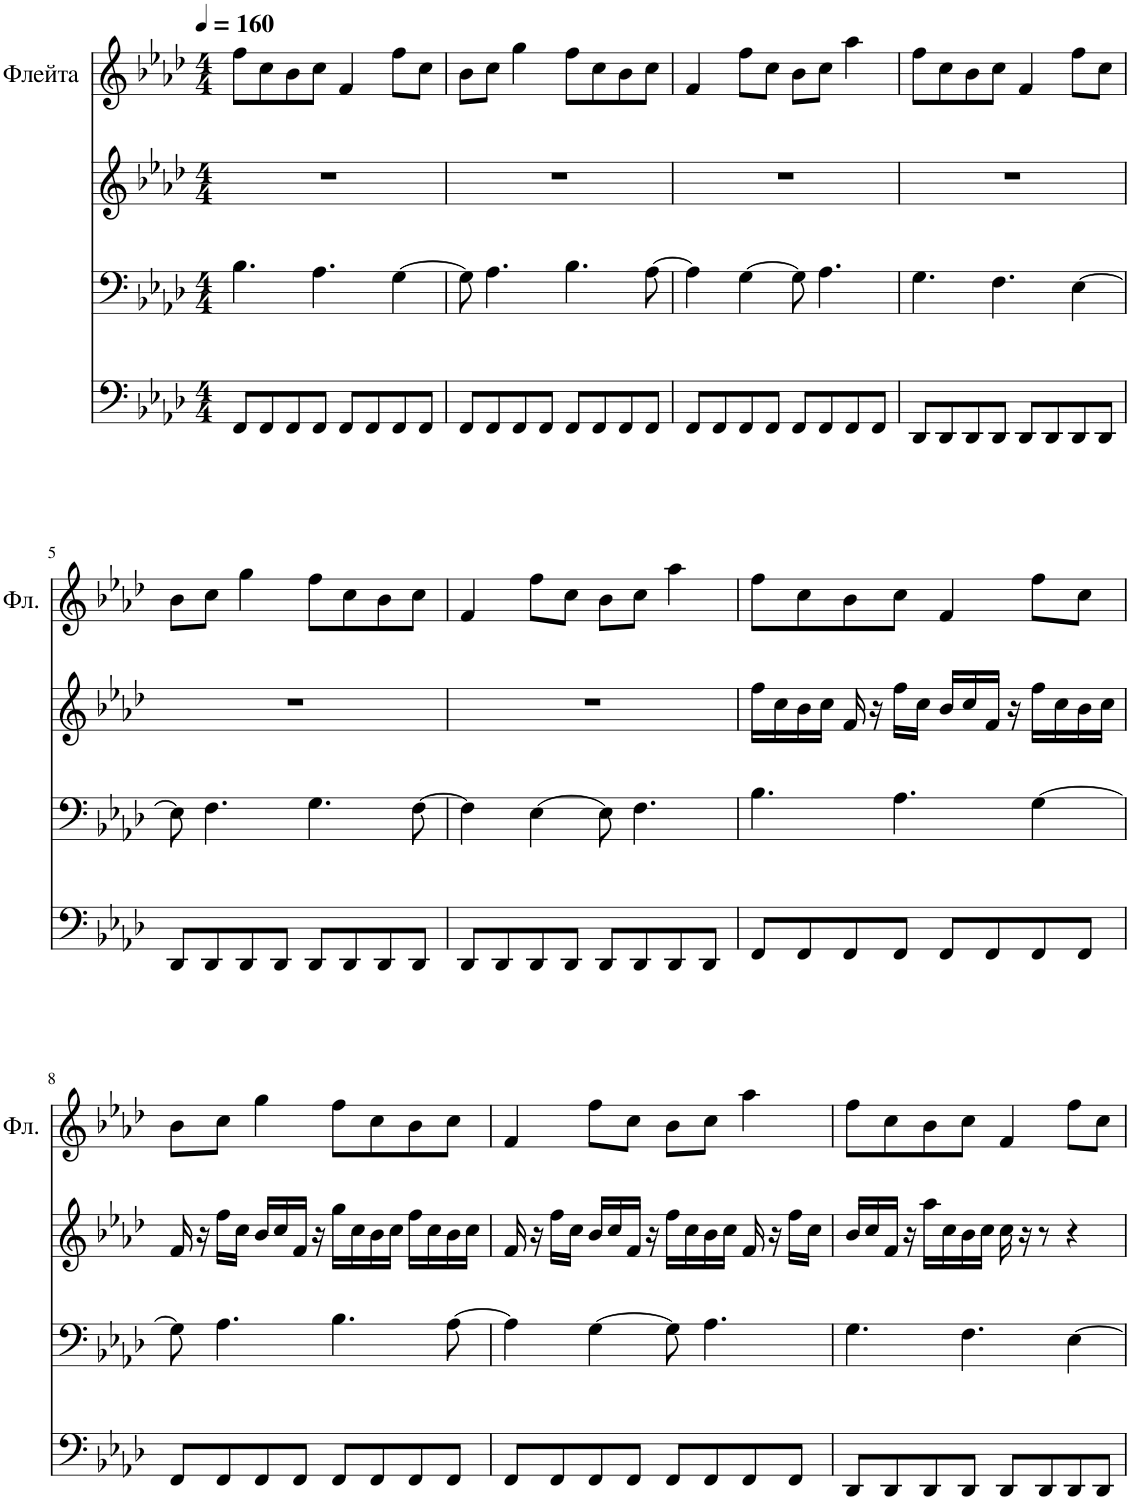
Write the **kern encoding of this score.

**kern	**kern	**kern	**kern
*part3	*part2	*part2	*part1
*staff4	*staff3	*staff2	*staff1
*I"Фортепиано	*I"Piano	*	*I"Флейта
*	*I'Pno	*	*
*clefF4	*clefF4	*clefG2	*clefG2
*k[b-e-a-d-]	*k[b-e-a-d-]	*k[b-e-a-d-]	*k[b-e-a-d-]
*M4/4	*M4/4	*M4/4	*M4/4
*MM160	*MM160	*MM160	*MM160
=1	=1	=1	=1
8FF/L	4.B-\	1r	8ff\L
8FF/	.	.	8cc\
8FF/	.	.	8b-\
8FF/J	4.A-\	.	8cc\J
8FF/L	.	.	4f/
8FF/	.	.	.
8FF/	[4G\	.	8ff\L
8FF/J	.	.	8cc\J
=2	=2	=2	=2
8FF/L	8G\]	1r	8b-\L
8FF/	4.A-\	.	8cc\J
8FF/	.	.	4gg\
8FF/J	.	.	.
8FF/L	4.B-\	.	8ff\L
8FF/	.	.	8cc\
8FF/	.	.	8b-\
8FF/J	[8A-\	.	8cc\J
=3	=3	=3	=3
8FF/L	4A-\]	1r	4f/
8FF/	.	.	.
8FF/	[4G\	.	8ff\L
8FF/J	.	.	8cc\J
8FF/L	8G\]	.	8b-\L
8FF/	4.A-\	.	8cc\J
8FF/	.	.	4aa-\
8FF/J	.	.	.
=4	=4	=4	=4
8DD-/L	4.G\	1r	8ff\L
8DD-/	.	.	8cc\
8DD-/	.	.	8b-\
8DD-/J	4.F\	.	8cc\J
8DD-/L	.	.	4f/
8DD-/	.	.	.
8DD-/	[4E-\	.	8ff\L
8DD-/J	.	.	8cc\J
!!LO:LB:g=z
=5	=5	=5	=5
8DD-/L	8E-\]	1r	8b-\L
8DD-/	4.F\	.	8cc\J
8DD-/	.	.	4gg\
8DD-/J	.	.	.
8DD-/L	4.G\	.	8ff\L
8DD-/	.	.	8cc\
8DD-/	.	.	8b-\
8DD-/J	[8F\	.	8cc\J
=6	=6	=6	=6
8DD-/L	4F\]	1r	4f/
8DD-/	.	.	.
8DD-/	[4E-\	.	8ff\L
8DD-/J	.	.	8cc\J
8DD-/L	8E-\]	.	8b-\L
8DD-/	4.F\	.	8cc\J
8DD-/	.	.	4aa-\
8DD-/J	.	.	.
=7	=7	=7	=7
8FF/L	4.B-\	16ff\LL	8ff\L
.	.	16cc\	.
8FF/	.	16b-\	8cc\
.	.	16cc\JJ	.
8FF/	.	16f/	8b-\
.	.	16r	.
8FF/J	4.A-\	16ff\LL	8cc\J
.	.	16cc\JJ	.
8FF/L	.	16b-/LL	4f/
.	.	16cc/	.
8FF/	.	16f/JJ	.
.	.	16r	.
8FF/	[4G\	16ff\LL	8ff\L
.	.	16cc\	.
8FF/J	.	16b-\	8cc\J
.	.	16cc\JJ	.
!!LO:LB:g=z
=8	=8	=8	=8
8FF/L	8G\]	16f/	8b-\L
.	.	16r	.
8FF/	4.A-\	16ff\LL	8cc\J
.	.	16cc\JJ	.
8FF/	.	16b-/LL	4gg\
.	.	16cc/	.
8FF/J	.	16f/JJ	.
.	.	16r	.
8FF/L	4.B-\	16gg\LL	8ff\L
.	.	16cc\	.
8FF/	.	16b-\	8cc\
.	.	16cc\JJ	.
8FF/	.	16ff\LL	8b-\
.	.	16cc\	.
8FF/J	[8A-\	16b-\	8cc\J
.	.	16cc\JJ	.
=9	=9	=9	=9
8FF/L	4A-\]	16f/	4f/
.	.	16r	.
8FF/	.	16ff\LL	.
.	.	16cc\JJ	.
8FF/	[4G\	16b-/LL	8ff\L
.	.	16cc/	.
8FF/J	.	16f/JJ	8cc\J
.	.	16r	.
8FF/L	8G\]	16ff\LL	8b-\L
.	.	16cc\	.
8FF/	4.A-\	16b-\	8cc\J
.	.	16cc\JJ	.
8FF/	.	16f/	4aa-\
.	.	16r	.
8FF/J	.	16ff\LL	.
.	.	16cc\JJ	.
=10	=10	=10	=10
8DD-/L	4.G\	16b-/LL	8ff\L
.	.	16cc/	.
8DD-/	.	16f/JJ	8cc\
.	.	16r	.
8DD-/	.	16aa-\LL	8b-\
.	.	16cc\	.
8DD-/J	4.F\	16b-\	8cc\J
.	.	16cc\JJ	.
8DD-/L	.	16cc\	4f/
.	.	16r	.
8DD-/	.	8r	.
8DD-/	[4E-\	4r	8ff\L
8DD-/J	.	.	8cc\J
=	=	=	=
*-	*-	*-	*-
